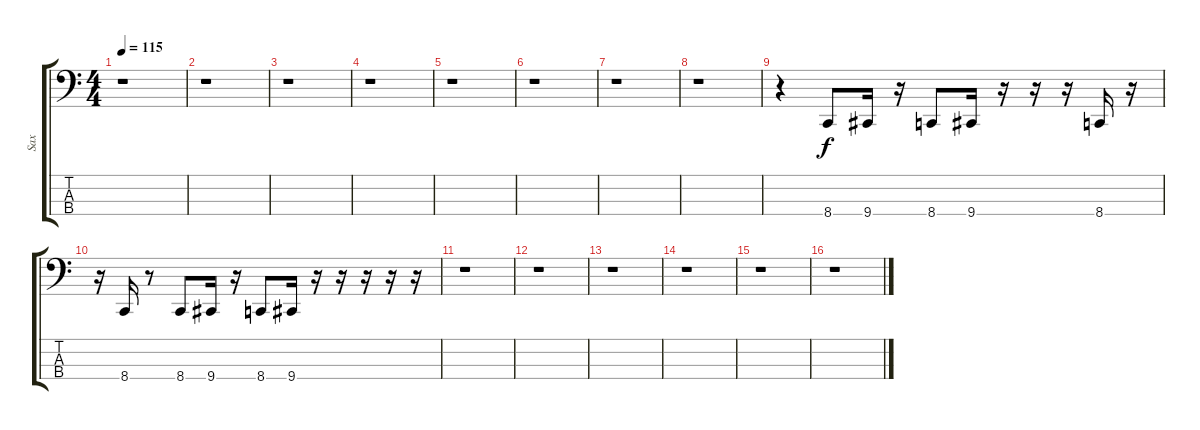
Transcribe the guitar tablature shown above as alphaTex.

\track ("Sax" "Sax") {instrument baritonesax}
\staff {score tabs}
\tuning (G2 D2 A1 E1) {hide}
\ts (4 4)
\tempo 115
\clef f4
\ks c
r.1{dy f} |
r.1 |
r.1 |
r.1 |
r.1 |
r.1 |
r.1 |
r.1 |
r.4 8.4.8 9.4.16 r.16 8.4.8 9.4.16 r.16 r.16 r.16 8.4.16 r.16 |
r.16 8.4.16 r.8 8.4.8 9.4.16 r.16 8.4.8 9.4.16 r.16 r.16 r.16 r.16 r.16 |
r.1 |
r.1 |
r.1 |
r.1 |
r.1 |
r.1
